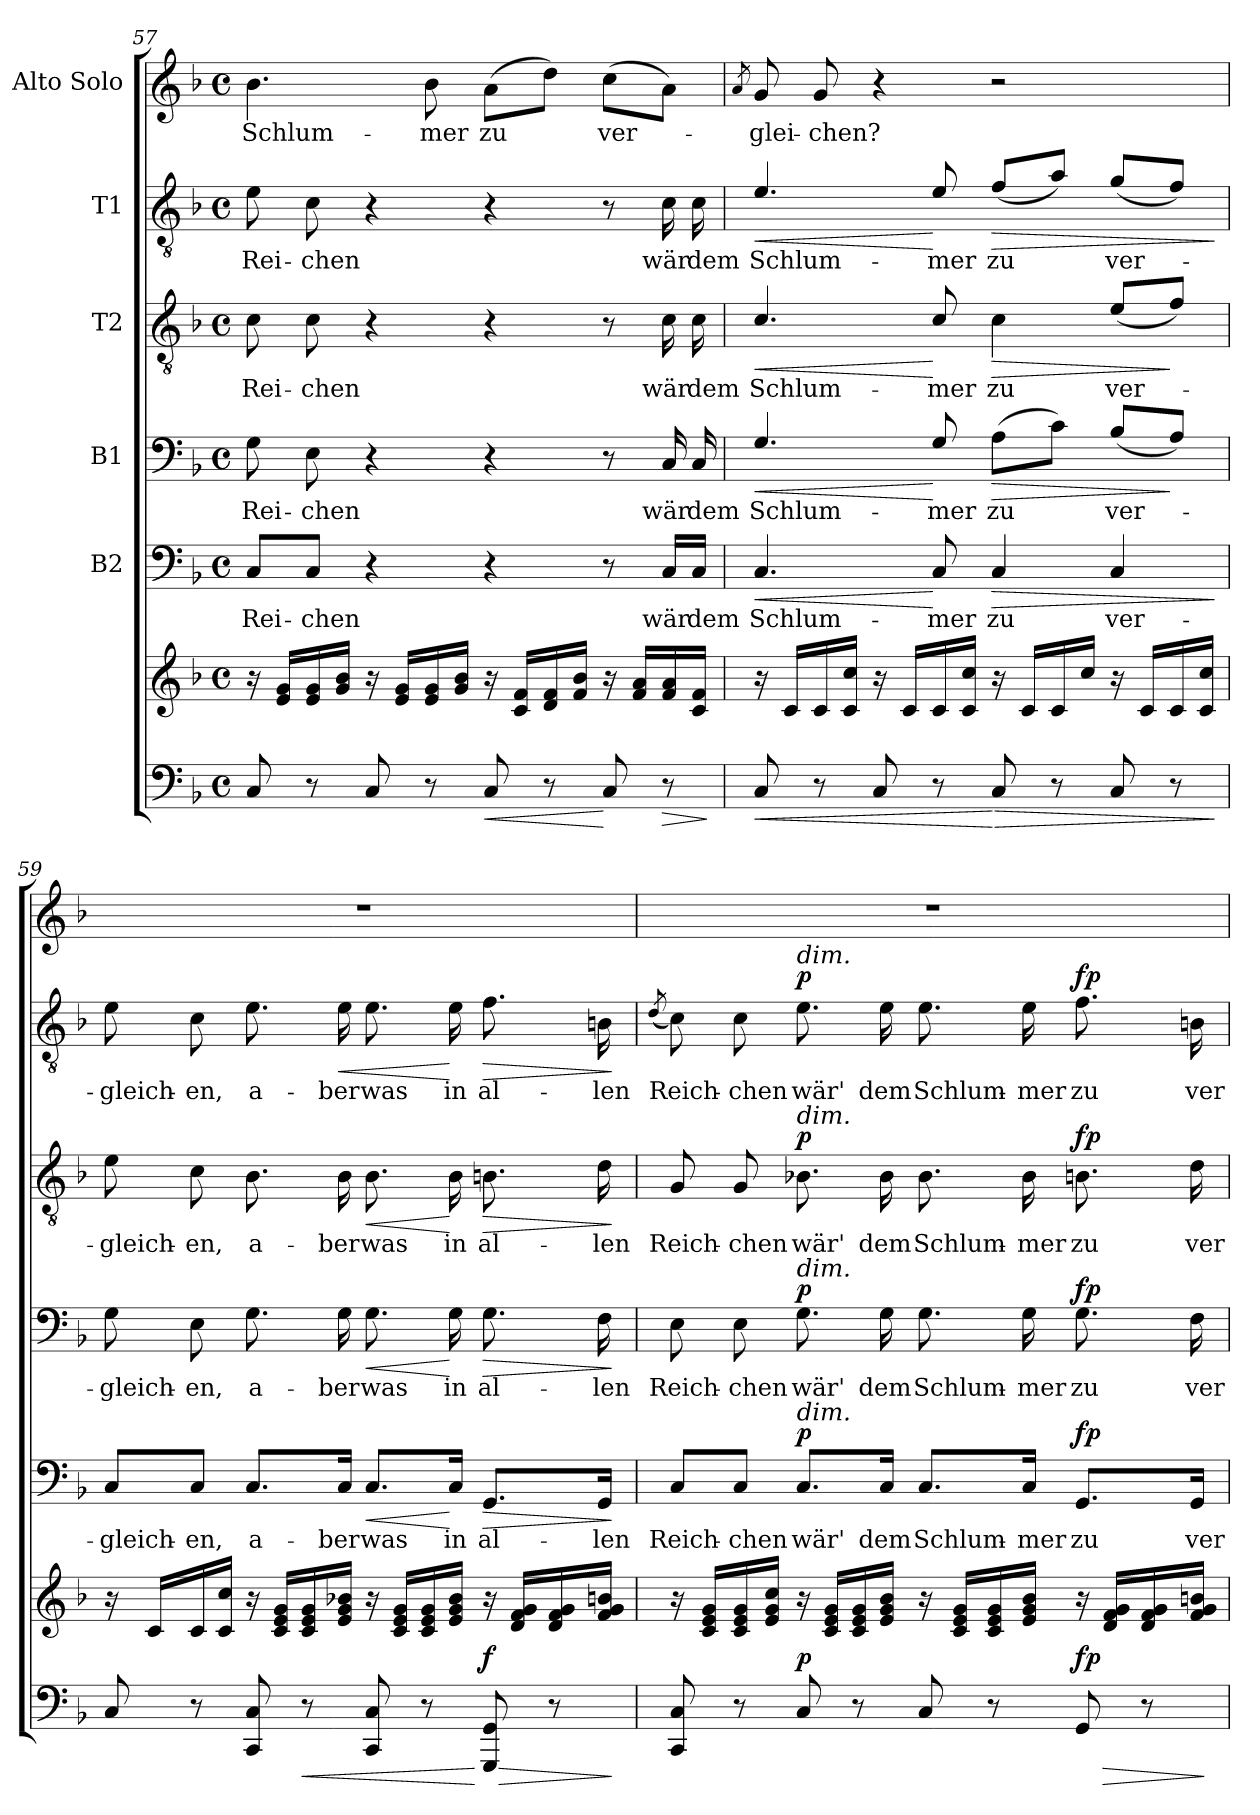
**kern	**dynam	**kern	**kern	**text	**dynam	**kern	**text	**dynam	**kern	**text	**dynam	**kern	**text	**dynam	**kern	**text
*part7	*part7	*part6	*part5	*part5	*part5	*part4	*part4	*part4	*part3	*part3	*part3	*part2	*part2	*part2	*part1	*part1
*staff7	*staff7	*staff6	*staff5	*staff5	*staff5	*staff4	*staff4	*staff4	*staff3	*staff3	*staff3	*staff2	*staff2	*staff2	*staff1	*staff1
*	*	*	*I"B2	*	*	*I"B1	*	*	*I"T2	*	*	*I"T1	*	*	*I"Alto Solo	*
!!LO:PB:g=z
*clefF4	*	*clefG2	*clefF4	*	*	*clefF4	*	*	*clefGv2	*	*	*clefGv2	*	*	*clefG2	*
*k[b-]	*	*k[b-]	*k[b-]	*	*	*k[b-]	*	*	*k[b-]	*	*	*k[b-]	*	*	*k[b-]	*
*F:	*	*F:	*F:	*	*	*F:	*	*	*F:	*	*	*F:	*	*	*F:	*
*M4/4	*	*M4/4	*M4/4	*	*	*M4/4	*	*	*M4/4	*	*	*M4/4	*	*	*M4/4	*
*met(c)	*	*met(c)	*met(c)	*	*	*met(c)	*	*	*met(c)	*	*	*met(c)	*	*	*met(c)	*
=57	=57	=57	=57	=57	=57	=57	=57	=57	=57	=57	=57	=57	=57	=57	=57	=57
!	!	!	!	!LO:LY:b	!	!	!LO:LY:b	!	!	!LO:LY:b	!	!	!LO:LY:b	!	!	!LO:LY:b
8C/	.	16r	8C/L	Rei-	.	8G\	Rei-	.	8c\	Rei-	.	8e\	Rei-	.	4.b-\	Schlum-
.	.	16e/ 16g/LL	.	.	.	.	.	.	.	.	.	.	.	.	.	.
!	!	!	!	!LO:LY:b	!	!	!LO:LY:b	!	!	!LO:LY:b	!	!	!LO:LY:b	!	!	!
8r	.	16e/ 16g/	8C/J	-chen	.	8E\	-chen	.	8c\	-chen	.	8c\	-chen	.	.	.
.	.	16g/ 16b-/JJ	.	.	.	.	.	.	.	.	.	.	.	.	.	.
8C/	.	16r	4r	.	.	4r	.	.	4r	.	.	4r	.	.	.	.
.	.	16e/ 16g/LL	.	.	.	.	.	.	.	.	.	.	.	.	.	.
!	!	!	!	!	!	!	!	!	!	!	!	!	!	!	!	!LO:LY:b
8r	.	16e/ 16g/	.	.	.	.	.	.	.	.	.	.	.	.	8b-\	-mer
.	.	16g/ 16b-/JJ	.	.	.	.	.	.	.	.	.	.	.	.	.	.
!	!LO:HP:b	!	!	!	!	!	!	!	!	!	!	!	!	!	!	!LO:LY:b
8C/	<	16r	4r	.	.	4r	.	.	4r	.	.	4r	.	.	(>8a\L	zu
.	.	16c/ 16f/LL	.	.	.	.	.	.	.	.	.	.	.	.	.	.
8r	.	16d/ 16f/	.	.	.	.	.	.	.	.	.	.	.	.	8dd\J)	.
.	.	16f/ 16b-/JJ	.	.	.	.	.	.	.	.	.	.	.	.	.	.
!	!	!	!	!	!	!	!	!	!	!	!	!	!	!	!	!LO:LY:b
8C/	[	16r	8r	.	.	8r	.	.	8r	.	.	8r	.	.	(>8cc\L	ver-
.	.	16f/ 16a/LL	.	.	.	.	.	.	.	.	.	.	.	.	.	.
!	!LO:HP:b	!	!	!LO:LY:b	!	!	!LO:LY:b	!	!	!LO:LY:b	!	!	!LO:LY:b	!	!	!
8r	>	16f/ 16a/	16C/LL	wär	.	16C/	wär	.	16c\	wär	.	16c\	wär	.	8a\J)	.
!	!	!	!	!LO:LY:b	!	!	!LO:LY:b	!	!	!LO:LY:b	!	!	!LO:LY:b	!	!	!
.	.	16c/ 16f/JJ	16C/JJ	dem	.	16C/	dem	.	16c\	dem	.	16c\	dem	.	.	.
.	]	.	.	.	.	.	.	.	.	.	.	.	.	.	.	.
=58	=58	=58	=58	=58	=58	=58	=58	=58	=58	=58	=58	=58	=58	=58	=58	=58
.	.	.	.	.	.	.	.	.	.	.	.	.	.	.	8qa/	.
!	!LO:HP:b	!	!	!LO:LY:b	!LO:HP:b	!	!LO:LY:b	!LO:HP:b	!	!LO:LY:b	!LO:HP:b	!	!LO:LY:b	!LO:HP:b	!	!LO:LY:b
8C/	<	16r	4.C/	Schlum-	<	4.G/	Schlum-	<	4.c/	Schlum-	<	4.e/	Schlum-	<	8g/	glei-
.	.	16c/LL	.	.	.	.	.	.	.	.	.	.	.	.	.	.
!	!	!	!	!	!	!	!	!	!	!	!	!	!	!	!	!LO:LY:b
8r	.	16c/	.	.	.	.	.	.	.	.	.	.	.	.	8g/	-chen?
.	.	16c/ 16cc/JJ	.	.	.	.	.	.	.	.	.	.	.	.	.	.
8C/	.	16r	.	.	.	.	.	.	.	.	.	.	.	.	4r	.
.	.	16c/LL	.	.	.	.	.	.	.	.	.	.	.	.	.	.
!	!	!	!	!LO:LY:b	!	!	!LO:LY:b	!	!	!LO:LY:b	!	!	!LO:LY:b	!	!	!
8r	.	16c/	8C/	-mer	[	8G/	-mer	[	8c/	-mer	[	8e/	-mer	[	.	.
.	.	16c/ 16cc/JJ	.	.	.	.	.	.	.	.	.	.	.	.	.	.
!	!LO:HP:n=1:b	!	!	!LO:LY:b	!LO:HP:b	!	!LO:LY:b	!LO:HP:b	!	!LO:LY:b	!LO:HP:b	!	!LO:LY:b	!LO:HP:b	!	!
8C/	[ >	16r	4C/	zu	>	(>8A\L	zu	>	4c\	zu	>	(<8f/L	zu	>	2r	.
.	.	16c/LL	.	.	.	.	.	.	.	.	.	.	.	.	.	.
8r	.	16c/	.	.	.	8c\J)	.	.	.	.	.	8a/J)	.	.	.	.
.	.	16cc/JJ	.	.	.	.	.	.	.	.	.	.	.	.	.	.
!	!	!	!	!LO:LY:b	!	!	!LO:LY:b	!	!	!LO:LY:b	!	!	!LO:LY:b	!	!	!
8C/	.	16r	4C/	ver-	.	(<8B-/L	ver-	.	(<8e/L	ver-	.	(<8g/L	ver-	.	.	.
.	.	16c/LL	.	.	.	.	.	.	.	.	.	.	.	.	.	.
8r	.	16c/	.	.	.	8A/J)	.	]	8f/J)	.	]	8f/J)	.	.	.	.
.	.	16c/ 16cc/JJ	.	.	.	.	.	.	.	.	.	.	.	.	.	.
.	]	.	.	.	]	.	.	.	.	.	.	.	.	]	.	.
=59	=59	=59	=59	=59	=59	=59	=59	=59	=59	=59	=59	=59	=59	=59	=59	=59
!	!	!	!	!LO:LY:b	!	!	!LO:LY:b	!	!	!LO:LY:b	!	!	!LO:LY:b	!	!	!
8C/	.	16r	8C/L	-gleich-	.	8G\	-gleich-	.	8e\	-gleich-	.	8e\	-gleich-	.	1r	.
.	.	16c/LL	.	.	.	.	.	.	.	.	.	.	.	.	.	.
!	!	!	!	!LO:LY:b	!	!	!LO:LY:b	!	!	!LO:LY:b	!	!	!LO:LY:b	!	!	!
8r	.	16c/	8C/J	-en,	.	8E\	-en,	.	8c\	-en,	.	8c\	-en,	.	.	.
.	.	16c/ 16cc/JJ	.	.	.	.	.	.	.	.	.	.	.	.	.	.
!	!	!	!	!LO:LY:b	!	!	!LO:LY:b	!	!	!LO:LY:b	!	!	!LO:LY:b	!	!	!
8CC/ 8C/	.	16r	8.C/L	a-	.	8.G\	a-	.	8.B-\	a-	.	8.e\	a-	.	.	.
.	.	16c/ 16e/ 16g/LL	.	.	.	.	.	.	.	.	.	.	.	.	.	.
!	!LO:HP:b	!	!	!	!	!	!	!	!	!	!	!	!	!	!	!
8r	<	16c/ 16e/ 16g/	.	.	.	.	.	.	.	.	.	.	.	.	.	.
!	!	!	!	!LO:LY:b	!	!	!LO:LY:b	!	!	!LO:LY:b	!	!	!LO:LY:b	!LO:HP:b	!	!
.	.	16e/ 16g/ 16b-X/JJ	16C/Jk	-ber	.	16G\	-ber	.	16B-\	-ber	.	16e\	-ber	<	.	.
!	!	!	!	!LO:LY:b	!LO:HP:b	!	!LO:LY:b	!LO:HP:b	!	!LO:LY:b	!LO:HP:b	!	!LO:LY:b	!	!	!
8CC/ 8C/	.	16r	8.C/L	was	<	8.G\	was	<	8.B-\	was	<	8.e\	was	.	.	.
.	.	16c/ 16e/ 16g/LL	.	.	.	.	.	.	.	.	.	.	.	.	.	.
8r	.	16c/ 16e/ 16g/	.	.	.	.	.	.	.	.	.	.	.	.	.	.
!	!	!	!	!LO:LY:b	!	!	!LO:LY:b	!	!	!LO:LY:b	!	!	!LO:LY:b	!	!	!
.	.	16e/ 16g/ 16b-/JJ	16C/Jk	in	[	16G\	in	[	16B-\	in	[	16e\	in	[	.	.
!	!LO:HP:n=1:b	!	!	!LO:LY:b	!LO:HP:b	!	!LO:LY:b	!LO:HP:b	!	!LO:LY:b	!LO:HP:b	!	!LO:LY:b	!LO:HP:b	!	!
!	!LO:DY:n=1:a	!	!	!	!LO:DY:n=1:a	!	!	!LO:DY:n=1:a	!	!	!LO:DY:n=1:a	!	!	!LO:DY:n=1:a	!	!
8GGG/ 8GG/	[ > f	16r	8.GG/L	al-	> other-dynamics	8.G\	al-	> other-dynamics	8.Bn\	al-	> other-dynamics	8.f\	al-	> other-dynamics	.	.
.	.	16d/ 16f/ 16g/LL	.	.	.	.	.	.	.	.	.	.	.	.	.	.
8r	.	16d/ 16f/ 16g/	.	.	.	.	.	.	.	.	.	.	.	.	.	.
!	!	!	!	!LO:LY:b	!	!	!LO:LY:b	!	!	!LO:LY:b	!	!	!LO:LY:b	!	!	!
.	.	16f/ 16g/ 16bn/JJ	16GG/Jk	-len	.	16F\	-len	.	16d\	-len	.	16Bn\	-len	.	.	.
.	]	.	.	.	]	.	.	]	.	.	]	.	.	]	.	.
!!LO:LB:g=z
=60	=60	=60	=60	=60	=60	=60	=60	=60	=60	=60	=60	=60	=60	=60	=60	=60
.	.	.	.	.	.	.	.	.	.	.	.	(<8qd/	.	.	.	.
!	!	!	!	!LO:LY:b	!	!	!LO:LY:b	!	!	!LO:LY:b	!	!	!LO:LY:b	!	!	!
8CC/ 8C/	.	16r	8C/L	Reich-	.	8E\	Reich-	.	8G/	Reich-	.	8c\)	Reich-	.	1r	.
.	.	16c/ 16e/ 16g/LL	.	.	.	.	.	.	.	.	.	.	.	.	.	.
!	!	!	!	!LO:LY:b	!	!	!LO:LY:b	!	!	!LO:LY:b	!	!	!LO:LY:b	!	!	!
8r	.	16c/ 16e/ 16g/	8C/J	-chen	.	8E\	-chen	.	8G/	-chen	.	8c\	-chen	.	.	.
.	.	16e/ 16g/ 16cc/JJ	.	.	.	.	.	.	.	.	.	.	.	.	.	.
!	!	!	!	!	!	!	!	!	!	!	!	!LO:TX:a:i:t=dim.	!	!	!	!
!	!	!	!	!	!	!	!	!	!LO:TX:a:i:t=dim.	!	!	!	!	!	!	!
!	!	!	!	!	!	!LO:TX:a:i:t=dim.	!	!	!	!	!	!	!	!	!	!
!	!	!	!LO:TX:a:i:t=dim.	!	!	!	!	!	!	!	!	!	!	!	!	!
!	!LO:DY:a	!	!	!LO:LY:b	!LO:DY:a	!	!LO:LY:b	!LO:DY:a	!	!LO:LY:b	!LO:DY:a	!	!LO:LY:b	!LO:DY:a	!	!
8C/	p	16r	8.C/L	wär'	p	8.G\	wär'	p	8.B-X\	wär'	p	8.e\	wär'	p	.	.
.	.	16c/ 16e/ 16g/LL	.	.	.	.	.	.	.	.	.	.	.	.	.	.
8r	.	16c/ 16e/ 16g/	.	.	.	.	.	.	.	.	.	.	.	.	.	.
!	!	!	!	!LO:LY:b	!	!	!LO:LY:b	!	!	!LO:LY:b	!	!	!LO:LY:b	!	!	!
.	.	16e/ 16g/ 16b-/JJ	16C/Jk	dem	.	16G\	dem	.	16B-\	dem	.	16e\	dem	.	.	.
!	!	!	!	!LO:LY:b	!	!	!LO:LY:b	!	!	!LO:LY:b	!	!	!LO:LY:b	!	!	!
8C/	.	16r	8.C/L	Schlum-	.	8.G\	Schlum-	.	8.B-\	Schlum-	.	8.e\	Schlum-	.	.	.
.	.	16c/ 16e/ 16g/LL	.	.	.	.	.	.	.	.	.	.	.	.	.	.
8r	.	16c/ 16e/ 16g/	.	.	.	.	.	.	.	.	.	.	.	.	.	.
!	!	!	!	!LO:LY:b	!	!	!LO:LY:b	!	!	!LO:LY:b	!	!	!LO:LY:b	!	!	!
.	.	16e/ 16g/ 16b-/JJ	16C/Jk	-mer	.	16G\	-mer	.	16B-\	-mer	.	16e\	-mer	.	.	.
!	!LO:HP:b	!	!	!LO:LY:b	!	!	!LO:LY:b	!	!	!LO:LY:b	!	!	!LO:LY:b	!	!	!
!	!LO:DY:n=1:a	!	!	!	!LO:DY:a	!	!	!LO:DY:a	!	!	!LO:DY:a	!	!	!LO:DY:a	!	!
8GG/	> fp	16r	8.GG/L	zu	fp	8.G\	zu	fp	8.Bn\	zu	fp	8.f\	zu	fp	.	.
.	.	16d/ 16f/ 16g/LL	.	.	.	.	.	.	.	.	.	.	.	.	.	.
8r	.	16d/ 16f/ 16g/	.	.	.	.	.	.	.	.	.	.	.	.	.	.
!	!	!	!	!LO:LY:b	!	!	!LO:LY:b	!	!	!LO:LY:b	!	!	!LO:LY:b	!	!	!
.	.	16f/ 16g/ 16bn/JJ	16GG/Jk	ver-	.	16F\	ver-	.	16d\	ver-	.	16Bn\	ver-	.	.	.
.	]	.	.	.	.	.	.	.	.	.	.	.	.	.	.	.
=	=	=	=	=	=	=	=	=	=	=	=	=	=	=	=	=
*-	*-	*-	*-	*-	*-	*-	*-	*-	*-	*-	*-	*-	*-	*-	*-	*-
